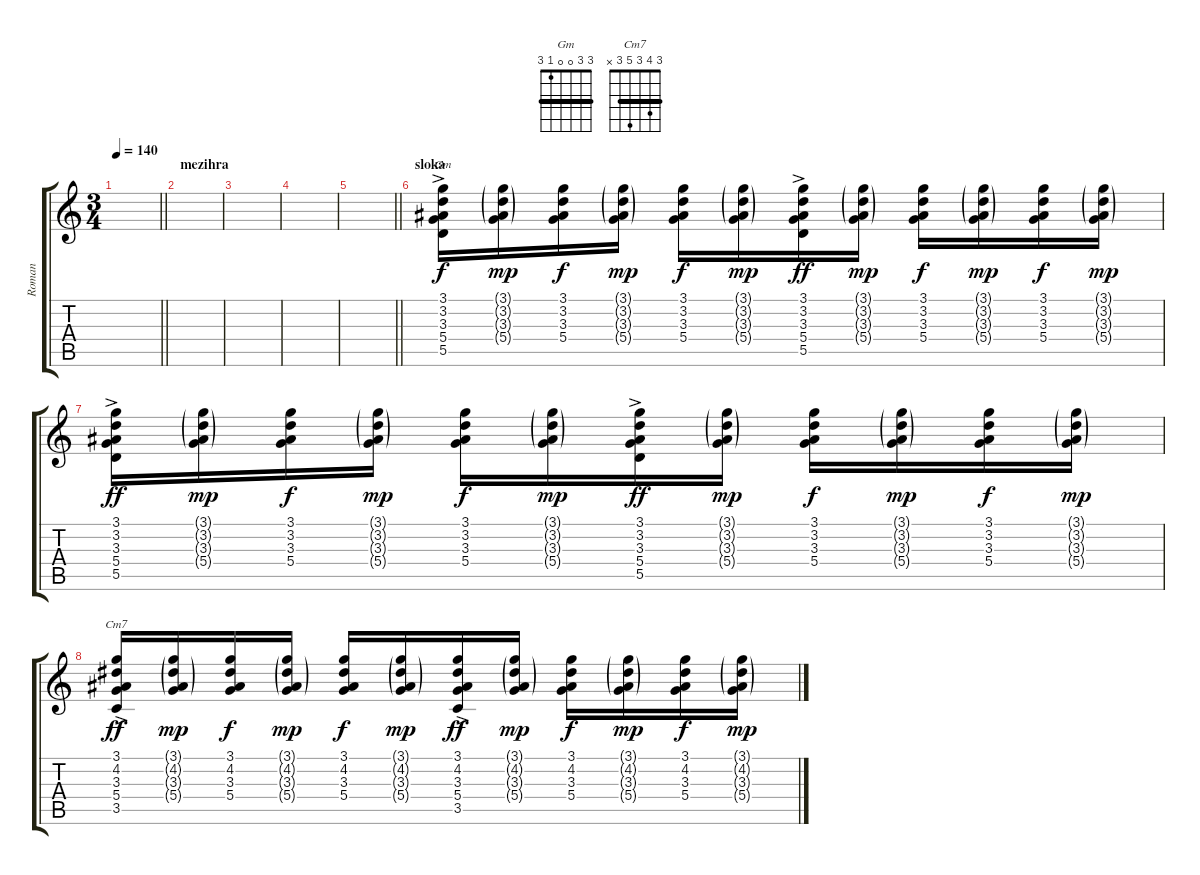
\track ("Roman" "Roman") {instrument electricguitarjazz}
\staff {score tabs}
\tuning (E4 B3 G3 D3 A2 E2) {hide}
\chord ("Gm" 3 3 0 0 1 3) {barre 3}
\chord ("Cm7" 3 4 3 5 3 x) {barre 3}
\ts (3 4)
\tempo 140
\clef g2
\barLineRight lightlight
\ks c
|
\section ("" "mezihra")
|
|
|
\barLineRight lightlight
|
\section ("" "sloka")
(3.1{ac} 3.2{ac} 3.3{ac} 5.4{ac} 5.5{ac}).16{ch "Gm"} (3.1{g} 3.2{g} 3.3{g} 5.4{g}).16{dy mp} (3.1 3.2 3.3 5.4).16{dy f} (3.1{g} 3.2{g} 3.3{g} 5.4{g}).16{dy mp} (3.1 3.2 3.3 5.4).16{dy f} (3.1{g} 3.2{g} 3.3{g} 5.4{g}).16{dy mp} (3.1{ac} 3.2{ac} 3.3{ac} 5.4{ac} 5.5{ac}).16{dy ff} (3.1{g} 3.2{g} 3.3{g} 5.4{g}).16{dy mp} (3.1 3.2 3.3 5.4).16{dy f} (3.1{g} 3.2{g} 3.3{g} 5.4{g}).16{dy mp} (3.1 3.2 3.3 5.4).16{dy f} (3.1{g} 3.2{g} 3.3{g} 5.4{g}).16{dy mp} |
(3.1{ac} 3.2{ac} 3.3{ac} 5.4{ac} 5.5{ac}).16{dy ff} (3.1{g} 3.2{g} 3.3{g} 5.4{g}).16{dy mp} (3.1 3.2 3.3 5.4).16{dy f} (3.1{g} 3.2{g} 3.3{g} 5.4{g}).16{dy mp} (3.1 3.2 3.3 5.4).16{dy f} (3.1{g} 3.2{g} 3.3{g} 5.4{g}).16{dy mp} (3.1{ac} 3.2{ac} 3.3{ac} 5.4{ac} 5.5{ac}).16{dy ff} (3.1{g} 3.2{g} 3.3{g} 5.4{g}).16{dy mp} (3.1 3.2 3.3 5.4).16{dy f} (3.1{g} 3.2{g} 3.3{g} 5.4{g}).16{dy mp} (3.1 3.2 3.3 5.4).16{dy f} (3.1{g} 3.2{g} 3.3{g} 5.4{g}).16{dy mp} |
(3.1{ac} 4.2{ac} 3.3{ac} 5.4{ac} 3.5{ac}).16{ch "Cm7" dy ff} (3.1{g} 4.2{g} 3.3{g} 5.4{g}).16{dy mp} (3.1 4.2 3.3 5.4).16{dy f} (3.1{g} 4.2{g} 3.3{g} 5.4{g}).16{dy mp} (3.1 4.2 3.3 5.4).16{dy f} (3.1{g} 4.2{g} 3.3{g} 5.4{g}).16{dy mp} (3.1{ac} 4.2{ac} 3.3{ac} 5.4{ac} 3.5{ac}).16{dy ff} (3.1{g} 4.2{g} 3.3{g} 5.4{g}).16{dy mp} (3.1 4.2 3.3 5.4).16{dy f} (3.1{g} 4.2{g} 3.3{g} 5.4{g}).16{dy mp} (3.1 4.2 3.3 5.4).16{dy f} (3.1{g} 4.2{g} 3.3{g} 5.4{g}).16{dy mp}
